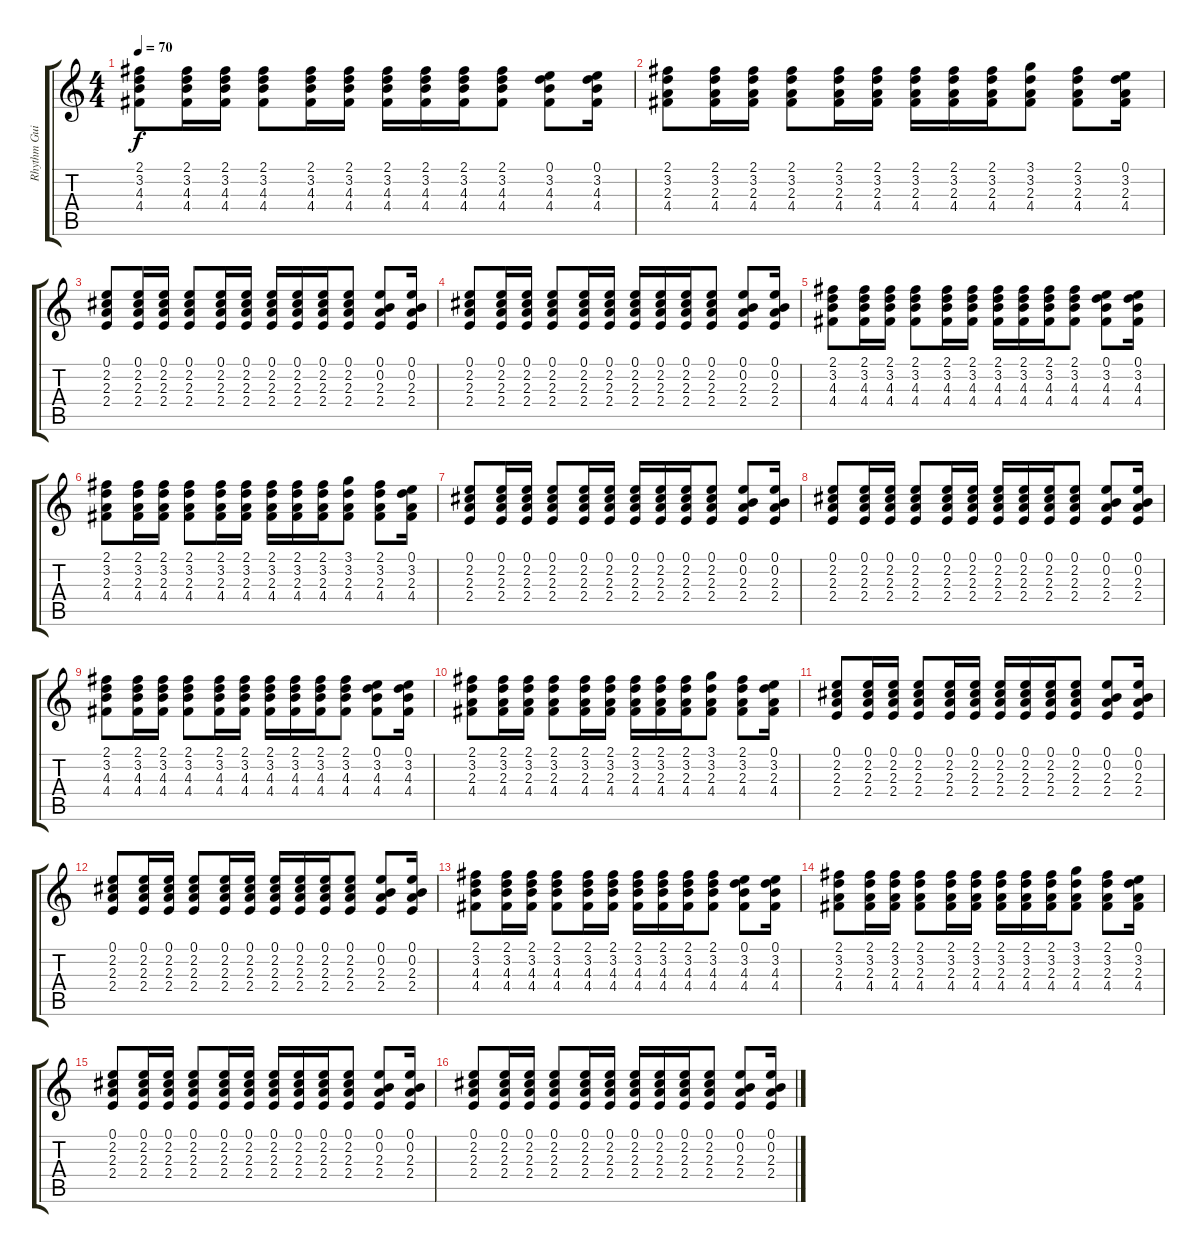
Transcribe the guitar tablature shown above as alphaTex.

\track ("Rhythm Guitar" "Rhythm Gui") {instrument acousticguitarnylon}
\staff {score tabs}
\tuning (E4 B3 G3 D3 A2 E2) {hide}
\ts (4 4)
\tempo 70
\clef g2
\ks c
(2.1 3.2 4.3 4.4).8{dy f} (2.1 3.2 4.3 4.4).16 (2.1 3.2 4.3 4.4).16 (2.1 3.2 4.3 4.4).8 (2.1 3.2 4.3 4.4).16 (2.1 3.2 4.3 4.4).16 (2.1 3.2 4.3 4.4).16 (2.1 3.2 4.3 4.4).16 (2.1 3.2 4.3 4.4).16 (2.1 3.2 4.3 4.4).8 (0.1 3.2 4.3 4.4).8 (0.1 3.2 4.3 4.4).16 |
(2.1 3.2 2.3 4.4).8 (2.1 3.2 2.3 4.4).16 (2.1 3.2 2.3 4.4).16 (2.1 3.2 2.3 4.4).8 (2.1 3.2 2.3 4.4).16 (2.1 3.2 2.3 4.4).16 (2.1 3.2 2.3 4.4).16 (2.1 3.2 2.3 4.4).16 (2.1 3.2 2.3 4.4).16 (3.1 3.2 2.3 4.4).8 (2.1 3.2 2.3 4.4).8 (0.1 3.2 2.3 4.4).16 |
(0.1 2.2 2.3 2.4).8 (0.1 2.2 2.3 2.4).16 (0.1 2.2 2.3 2.4).16 (0.1 2.2 2.3 2.4).8 (0.1 2.2 2.3 2.4).16 (0.1 2.2 2.3 2.4).16 (0.1 2.2 2.3 2.4).16 (0.1 2.2 2.3 2.4).16 (0.1 2.2 2.3 2.4).16 (0.1 2.2 2.3 2.4).8 (0.1 0.2 2.3 2.4).8 (0.1 0.2 2.3 2.4).16 |
(0.1 2.2 2.3 2.4).8 (0.1 2.2 2.3 2.4).16 (0.1 2.2 2.3 2.4).16 (0.1 2.2 2.3 2.4).8 (0.1 2.2 2.3 2.4).16 (0.1 2.2 2.3 2.4).16 (0.1 2.2 2.3 2.4).16 (0.1 2.2 2.3 2.4).16 (0.1 2.2 2.3 2.4).16 (0.1 2.2 2.3 2.4).8 (0.1 0.2 2.3 2.4).8 (0.1 0.2 2.3 2.4).16 |
(2.1 3.2 4.3 4.4).8 (2.1 3.2 4.3 4.4).16 (2.1 3.2 4.3 4.4).16 (2.1 3.2 4.3 4.4).8 (2.1 3.2 4.3 4.4).16 (2.1 3.2 4.3 4.4).16 (2.1 3.2 4.3 4.4).16 (2.1 3.2 4.3 4.4).16 (2.1 3.2 4.3 4.4).16 (2.1 3.2 4.3 4.4).8 (0.1 3.2 4.3 4.4).8 (0.1 3.2 4.3 4.4).16 |
(2.1 3.2 2.3 4.4).8 (2.1 3.2 2.3 4.4).16 (2.1 3.2 2.3 4.4).16 (2.1 3.2 2.3 4.4).8 (2.1 3.2 2.3 4.4).16 (2.1 3.2 2.3 4.4).16 (2.1 3.2 2.3 4.4).16 (2.1 3.2 2.3 4.4).16 (2.1 3.2 2.3 4.4).16 (3.1 3.2 2.3 4.4).8 (2.1 3.2 2.3 4.4).8 (0.1 3.2 2.3 4.4).16 |
(0.1 2.2 2.3 2.4).8 (0.1 2.2 2.3 2.4).16 (0.1 2.2 2.3 2.4).16 (0.1 2.2 2.3 2.4).8 (0.1 2.2 2.3 2.4).16 (0.1 2.2 2.3 2.4).16 (0.1 2.2 2.3 2.4).16 (0.1 2.2 2.3 2.4).16 (0.1 2.2 2.3 2.4).16 (0.1 2.2 2.3 2.4).8 (0.1 0.2 2.3 2.4).8 (0.1 0.2 2.3 2.4).16 |
(0.1 2.2 2.3 2.4).8 (0.1 2.2 2.3 2.4).16 (0.1 2.2 2.3 2.4).16 (0.1 2.2 2.3 2.4).8 (0.1 2.2 2.3 2.4).16 (0.1 2.2 2.3 2.4).16 (0.1 2.2 2.3 2.4).16 (0.1 2.2 2.3 2.4).16 (0.1 2.2 2.3 2.4).16 (0.1 2.2 2.3 2.4).8 (0.1 0.2 2.3 2.4).8 (0.1 0.2 2.3 2.4).16 |
(2.1 3.2 4.3 4.4).8 (2.1 3.2 4.3 4.4).16 (2.1 3.2 4.3 4.4).16 (2.1 3.2 4.3 4.4).8 (2.1 3.2 4.3 4.4).16 (2.1 3.2 4.3 4.4).16 (2.1 3.2 4.3 4.4).16 (2.1 3.2 4.3 4.4).16 (2.1 3.2 4.3 4.4).16 (2.1 3.2 4.3 4.4).8 (0.1 3.2 4.3 4.4).8 (0.1 3.2 4.3 4.4).16 |
(2.1 3.2 2.3 4.4).8 (2.1 3.2 2.3 4.4).16 (2.1 3.2 2.3 4.4).16 (2.1 3.2 2.3 4.4).8 (2.1 3.2 2.3 4.4).16 (2.1 3.2 2.3 4.4).16 (2.1 3.2 2.3 4.4).16 (2.1 3.2 2.3 4.4).16 (2.1 3.2 2.3 4.4).16 (3.1 3.2 2.3 4.4).8 (2.1 3.2 2.3 4.4).8 (0.1 3.2 2.3 4.4).16 |
(0.1 2.2 2.3 2.4).8 (0.1 2.2 2.3 2.4).16 (0.1 2.2 2.3 2.4).16 (0.1 2.2 2.3 2.4).8 (0.1 2.2 2.3 2.4).16 (0.1 2.2 2.3 2.4).16 (0.1 2.2 2.3 2.4).16 (0.1 2.2 2.3 2.4).16 (0.1 2.2 2.3 2.4).16 (0.1 2.2 2.3 2.4).8 (0.1 0.2 2.3 2.4).8 (0.1 0.2 2.3 2.4).16 |
(0.1 2.2 2.3 2.4).8 (0.1 2.2 2.3 2.4).16 (0.1 2.2 2.3 2.4).16 (0.1 2.2 2.3 2.4).8 (0.1 2.2 2.3 2.4).16 (0.1 2.2 2.3 2.4).16 (0.1 2.2 2.3 2.4).16 (0.1 2.2 2.3 2.4).16 (0.1 2.2 2.3 2.4).16 (0.1 2.2 2.3 2.4).8 (0.1 0.2 2.3 2.4).8 (0.1 0.2 2.3 2.4).16 |
(2.1 3.2 4.3 4.4).8 (2.1 3.2 4.3 4.4).16 (2.1 3.2 4.3 4.4).16 (2.1 3.2 4.3 4.4).8 (2.1 3.2 4.3 4.4).16 (2.1 3.2 4.3 4.4).16 (2.1 3.2 4.3 4.4).16 (2.1 3.2 4.3 4.4).16 (2.1 3.2 4.3 4.4).16 (2.1 3.2 4.3 4.4).8 (0.1 3.2 4.3 4.4).8 (0.1 3.2 4.3 4.4).16 |
(2.1 3.2 2.3 4.4).8 (2.1 3.2 2.3 4.4).16 (2.1 3.2 2.3 4.4).16 (2.1 3.2 2.3 4.4).8 (2.1 3.2 2.3 4.4).16 (2.1 3.2 2.3 4.4).16 (2.1 3.2 2.3 4.4).16 (2.1 3.2 2.3 4.4).16 (2.1 3.2 2.3 4.4).16 (3.1 3.2 2.3 4.4).8 (2.1 3.2 2.3 4.4).8 (0.1 3.2 2.3 4.4).16 |
(0.1 2.2 2.3 2.4).8 (0.1 2.2 2.3 2.4).16 (0.1 2.2 2.3 2.4).16 (0.1 2.2 2.3 2.4).8 (0.1 2.2 2.3 2.4).16 (0.1 2.2 2.3 2.4).16 (0.1 2.2 2.3 2.4).16 (0.1 2.2 2.3 2.4).16 (0.1 2.2 2.3 2.4).16 (0.1 2.2 2.3 2.4).8 (0.1 0.2 2.3 2.4).8 (0.1 0.2 2.3 2.4).16 |
(0.1 2.2 2.3 2.4).8 (0.1 2.2 2.3 2.4).16 (0.1 2.2 2.3 2.4).16 (0.1 2.2 2.3 2.4).8 (0.1 2.2 2.3 2.4).16 (0.1 2.2 2.3 2.4).16 (0.1 2.2 2.3 2.4).16 (0.1 2.2 2.3 2.4).16 (0.1 2.2 2.3 2.4).16 (0.1 2.2 2.3 2.4).8 (0.1 0.2 2.3 2.4).8 (0.1 0.2 2.3 2.4).16
